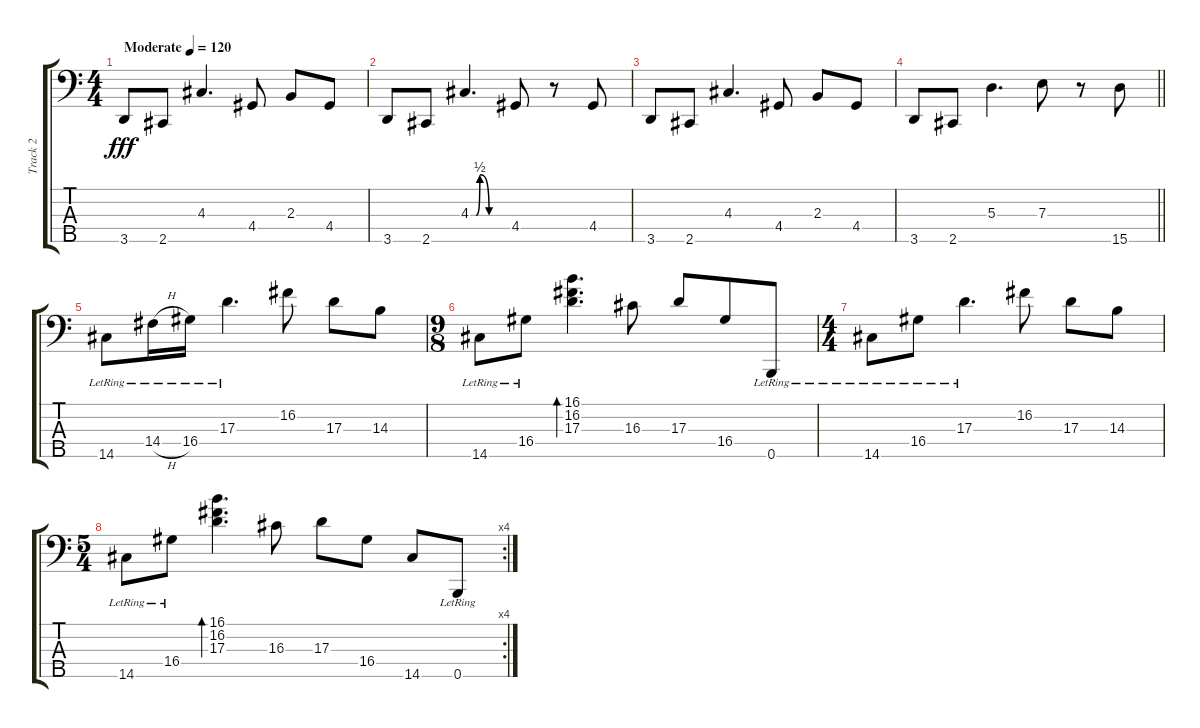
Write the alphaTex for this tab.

\track ("Track 2" "Track 2") {mute instrument slapbass1}
\staff {score tabs}
\tuning (G2 D2 A1 E1 B0) {hide}
\ts (4 4)
\tempo (120 "Moderate")
\clef f4
\ks c
3.5.8{dy fff instrument slapbass1} 2.5.8 4.3.4{d} 4.4.8 2.3.8 4.4.8 |
3.5.8 2.5.8 4.3{be (custom 0 0 9 0 15 2 30 0 60 0)}.4{d} 4.4.8 r.8 4.4.8 |
3.5.8 2.5.8 4.3.4{d} 4.4.8 2.3.8 4.4.8 |
\barLineRight lightlight
3.5.8 2.5.8 5.3.4{d} 7.3.8 r.8 15.5.8 |
14.5{lr}.8 14.4{h lr}.16 16.4{lr}.16 17.3{lr}.4{d} 16.2.8 17.3.8 14.3.8 |
\ts (9 8)
14.5{lr}.8 16.4{lr}.8 (16.1 16.2 17.3).4{d bd 60} 16.3.8 17.3.8 16.4.8 0.5{lr}.8 |
\ts (4 4)
14.5{lr}.8 16.4{lr}.8 17.3{lr}.4{d} 16.2.8 17.3.8 14.3.8 |
\rc 4
\ts (5 4)
14.5{lr}.8 16.4{lr}.8 (16.1 16.2 17.3).4{d bd 60} 16.3.8 17.3.8 16.4.8 14.5.8 0.5{lr}.8
